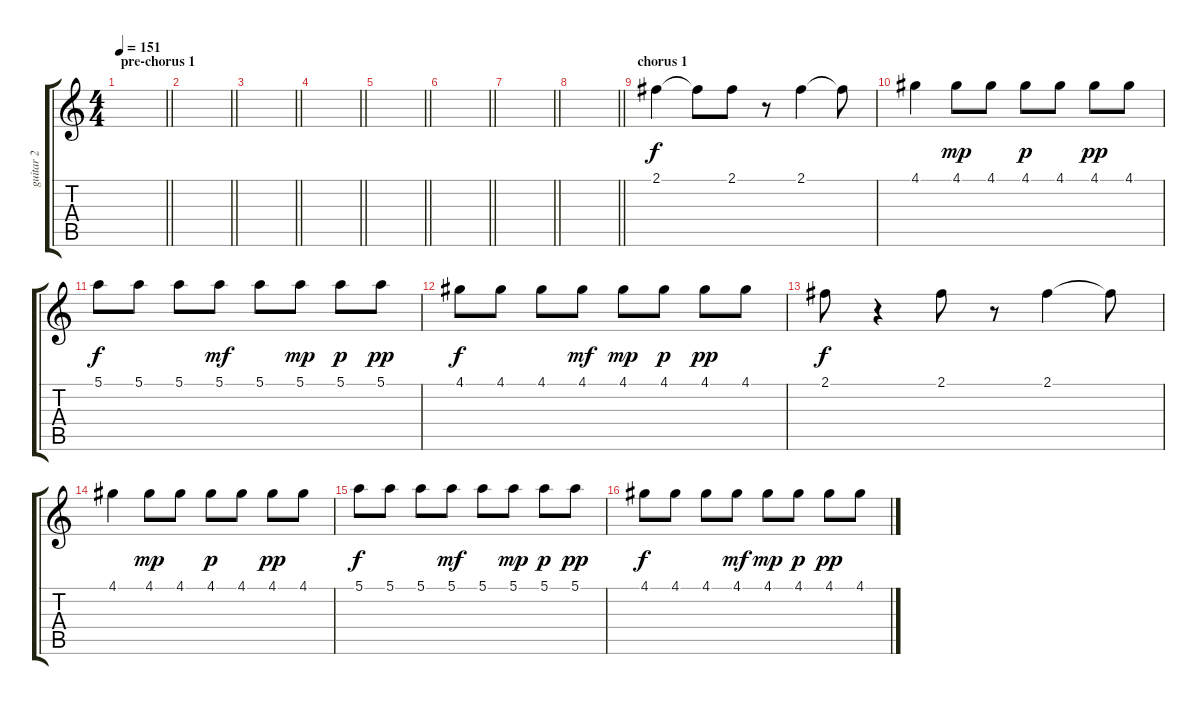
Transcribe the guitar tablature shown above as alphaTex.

\track ("guitar 2" "guitar 2") {instrument electricguitarjazz}
\staff {score tabs}
\tuning (E4 B3 G3 D3 A2 E2) {hide}
\ts (4 4)
\section ("" "pre-chorus 1")
\tempo 151
\clef g2
\barLineRight lightlight
\ks c
|
\barLineRight lightlight
|
\barLineRight lightlight
|
\barLineRight lightlight
|
\barLineRight lightlight
|
\barLineRight lightlight
|
\barLineRight lightlight
|
\barLineRight lightlight
|
\section ("" "chorus 1")
2.1.4{dy f volume 16} 2.1{t}.8 2.1.8{balance 16} r.8 2.1.4{balance 0} 2.1{t}.8 |
4.1.4{balance 8} 4.1.8{dy mp} 4.1.8 4.1.8{dy p} 4.1.8 4.1.8{dy pp} 4.1.8 |
5.1.8{dy f} 5.1.8 5.1.8 5.1.8{dy mf} 5.1.8 5.1.8{dy mp} 5.1.8{dy p} 5.1.8{dy pp} |
4.1.8{dy f} 4.1.8 4.1.8 4.1.8{dy mf} 4.1.8{dy mp} 4.1.8{dy p} 4.1.8{dy pp} 4.1.8 |
2.1.8{dy f} r.4 2.1.8{balance 16} r.8 2.1.4{balance 0} 2.1{t}.8 |
4.1.4{balance 8} 4.1.8{dy mp} 4.1.8 4.1.8{dy p} 4.1.8 4.1.8{dy pp} 4.1.8 |
5.1.8{dy f} 5.1.8 5.1.8 5.1.8{dy mf} 5.1.8 5.1.8{dy mp} 5.1.8{dy p} 5.1.8{dy pp} |
4.1.8{dy f} 4.1.8 4.1.8 4.1.8{dy mf} 4.1.8{dy mp} 4.1.8{dy p} 4.1.8{dy pp} 4.1.8
